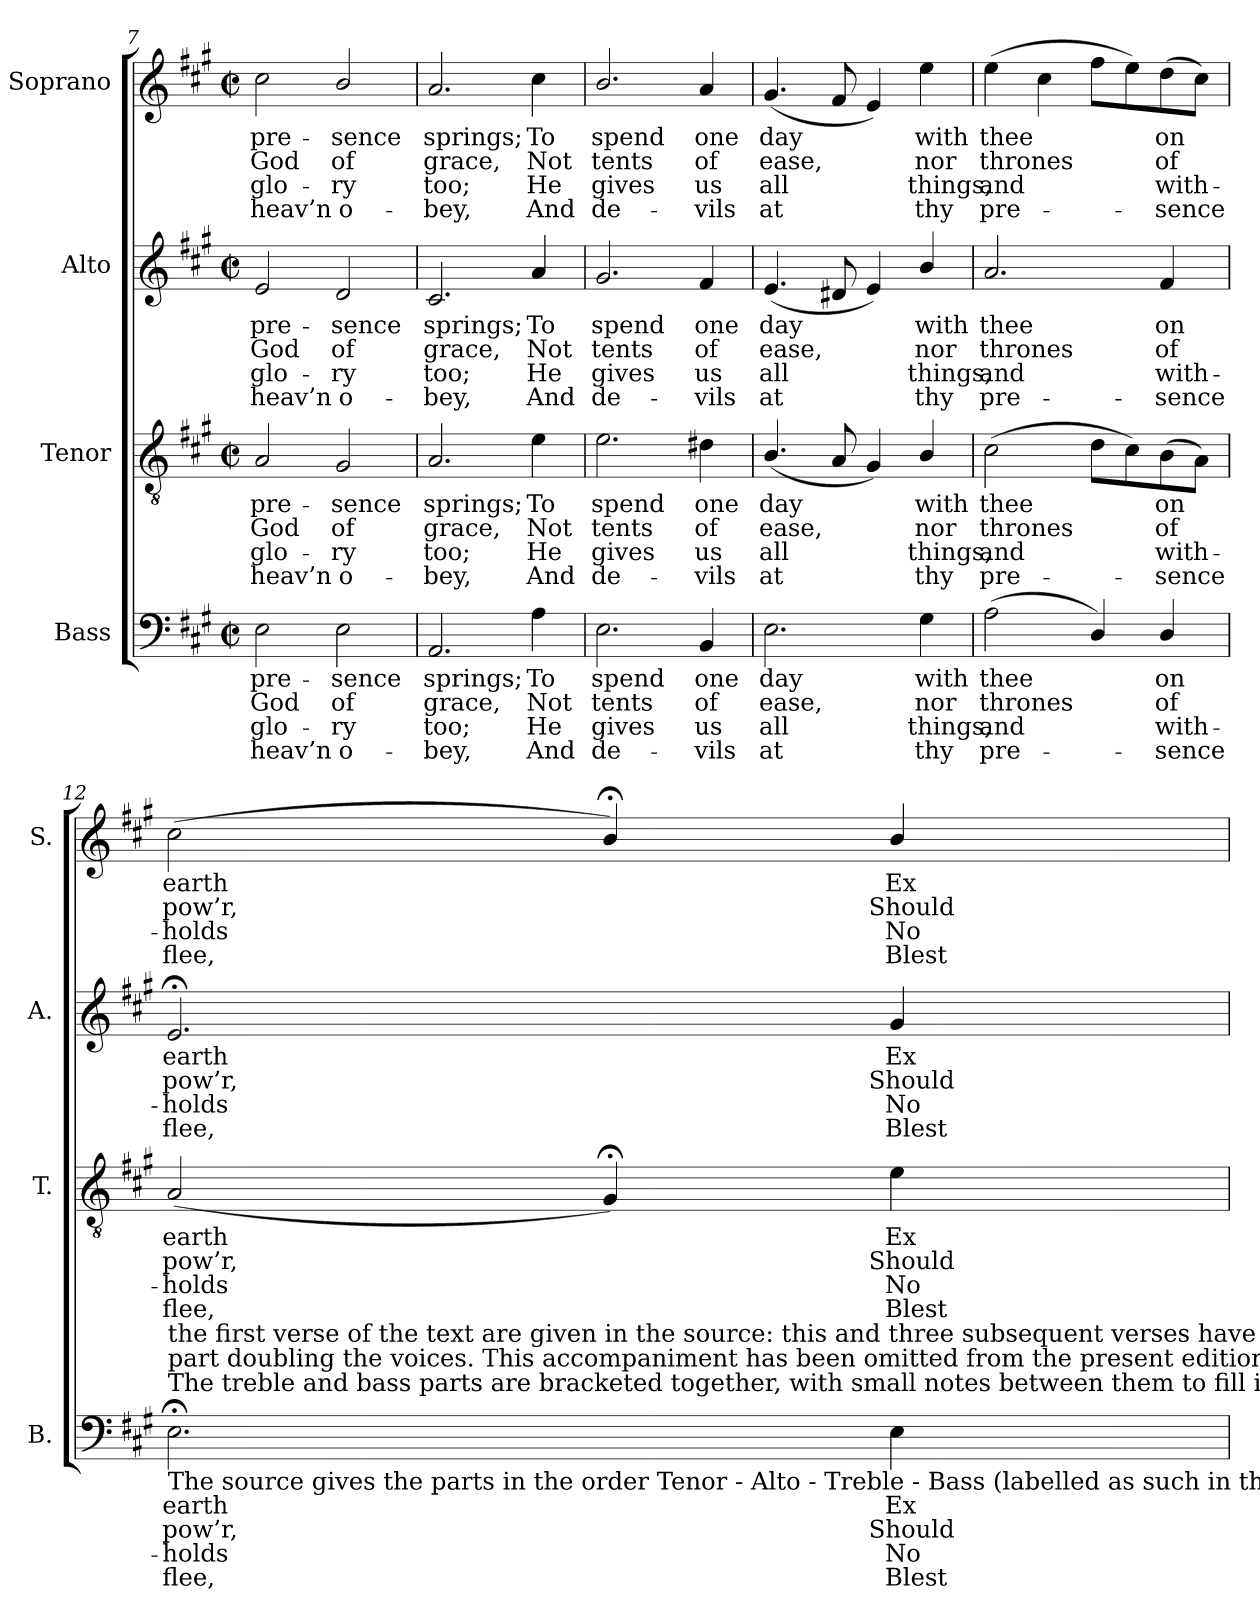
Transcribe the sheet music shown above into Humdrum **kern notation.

**kern	**text	**text	**text	**text	**kern	**text	**text	**text	**text	**kern	**text	**text	**text	**text	**kern	**text	**text	**text	**text
*part4	*part4	*part4	*part4	*part4	*part3	*part3	*part3	*part3	*part3	*part2	*part2	*part2	*part2	*part2	*part1	*part1	*part1	*part1	*part1
*staff4	*staff4	*staff4	*staff4	*staff4	*staff3	*staff3	*staff3	*staff3	*staff3	*staff2	*staff2	*staff2	*staff2	*staff2	*staff1	*staff1	*staff1	*staff1	*staff1
*I"Bass	*	*	*	*	*I"Tenor	*	*	*	*	*I"Alto	*	*	*	*	*I"Soprano	*	*	*	*
*I'B.	*	*	*	*	*I'T.	*	*	*	*	*I'A.	*	*	*	*	*I'S.	*	*	*	*
!!LO:LB:g=z
*clefF4	*	*	*	*	*clefGv2	*	*	*	*	*clefG2	*	*	*	*	*clefG2	*	*	*	*
*	*	*	*	*	*ITrd7c12	*	*	*	*	*	*	*	*	*	*	*	*	*	*
*k[f#c#g#]	*	*	*	*	*k[f#c#g#]	*	*	*	*	*k[f#c#g#]	*	*	*	*	*k[f#c#g#]	*	*	*	*
*A:	*	*	*	*	*A:	*	*	*	*	*A:	*	*	*	*	*A:	*	*	*	*
*M2/2	*	*	*	*	*M2/2	*	*	*	*	*M2/2	*	*	*	*	*M2/2	*	*	*	*
*met(c|)	*	*	*	*	*met(c|)	*	*	*	*	*met(c|)	*	*	*	*	*met(c|)	*	*	*	*
=7	=7	=7	=7	=7	=7	=7	=7	=7	=7	=7	=7	=7	=7	=7	=7	=7	=7	=7	=7
!	!LO:LY:b:color=#000000	!LO:LY:b:color=#000000	!LO:LY:b:color=#000000	!LO:LY:b:color=#000000	!	!	!	!	!	!	!	!	!	!	!	!	!	!	!
!	!	!	!	!	!	!LO:LY:b:color=#000000	!LO:LY:b:color=#000000	!LO:LY:b:color=#000000	!LO:LY:b:color=#000000	!	!	!	!	!	!	!	!	!	!
!	!	!	!	!	!	!	!	!	!	!	!LO:LY:b:color=#000000	!LO:LY:b:color=#000000	!LO:LY:b:color=#000000	!LO:LY:b:color=#000000	!	!	!	!	!
!	!	!	!	!	!	!	!	!	!	!	!	!	!	!	!	!LO:LY:b:color=#000000	!LO:LY:b:color=#000000	!LO:LY:b:color=#000000	!LO:LY:b:color=#000000
2Ei\	pre-	God	glo-	-heav’n	2AAi/	pre-	God	glo-	-heav’n	2ei/	pre-	God	glo-	-heav’n	2cc#i\	pre-	God	glo-	-heav’n
!	!LO:LY:b:color=#000000	!LO:LY:b:color=#000000	!LO:LY:b:color=#000000	!LO:LY:b:color=#000000	!	!	!	!	!	!	!	!	!	!	!	!	!	!	!
!	!	!	!	!	!	!LO:LY:b:color=#000000	!LO:LY:b:color=#000000	!LO:LY:b:color=#000000	!LO:LY:b:color=#000000	!	!	!	!	!	!	!	!	!	!
!	!	!	!	!	!	!	!	!	!	!	!LO:LY:b:color=#000000	!LO:LY:b:color=#000000	!LO:LY:b:color=#000000	!LO:LY:b:color=#000000	!	!	!	!	!
!	!	!	!	!	!	!	!	!	!	!	!	!	!	!	!	!LO:LY:b:color=#000000	!LO:LY:b:color=#000000	!LO:LY:b:color=#000000	!LO:LY:b:color=#000000
2Ei\	-sence	of	ry	o-	2GG#i/	-sence	of	ry	o-	2di/	-sence	of	ry	o-	2bi/	-sence	of	ry	o-
=8	=8	=8	=8	=8	=8	=8	=8	=8	=8	=8	=8	=8	=8	=8	=8	=8	=8	=8	=8
!	!LO:LY:b:color=#000000	!LO:LY:b:color=#000000	!LO:LY:b:color=#000000	!LO:LY:b:color=#000000	!	!	!	!	!	!	!	!	!	!	!	!	!	!	!
!	!	!	!	!	!	!LO:LY:b:color=#000000	!LO:LY:b:color=#000000	!LO:LY:b:color=#000000	!LO:LY:b:color=#000000	!	!	!	!	!	!	!	!	!	!
!	!	!	!	!	!	!	!	!	!	!	!LO:LY:b:color=#000000	!LO:LY:b:color=#000000	!LO:LY:b:color=#000000	!LO:LY:b:color=#000000	!	!	!	!	!
!	!	!	!	!	!	!	!	!	!	!	!	!	!	!	!	!LO:LY:b:color=#000000	!LO:LY:b:color=#000000	!LO:LY:b:color=#000000	!LO:LY:b:color=#000000
2.AAi/	springs;	grace,	-too;	bey,	2.AAi/	springs;	grace,	-too;	bey,	2.c#i/	springs;	grace,	-too;	bey,	2.ai/	springs;	grace,	-too;	bey,
!	!LO:LY:b:color=#000000	!LO:LY:b:color=#000000	!LO:LY:b:color=#000000	!LO:LY:b:color=#000000	!	!	!	!	!	!	!	!	!	!	!	!	!	!	!
!	!	!	!	!	!	!LO:LY:b:color=#000000	!LO:LY:b:color=#000000	!LO:LY:b:color=#000000	!LO:LY:b:color=#000000	!	!	!	!	!	!	!	!	!	!
!	!	!	!	!	!	!	!	!	!	!	!LO:LY:b:color=#000000	!LO:LY:b:color=#000000	!LO:LY:b:color=#000000	!LO:LY:b:color=#000000	!	!	!	!	!
!	!	!	!	!	!	!	!	!	!	!	!	!	!	!	!	!LO:LY:b:color=#000000	!LO:LY:b:color=#000000	!LO:LY:b:color=#000000	!LO:LY:b:color=#000000
4Ai\	To	Not	He	And	4Ei\	To	Not	He	And	4ai/	To	Not	He	And	4cc#i\	To	Not	He	And
=9	=9	=9	=9	=9	=9	=9	=9	=9	=9	=9	=9	=9	=9	=9	=9	=9	=9	=9	=9
!	!LO:LY:b:color=#000000	!LO:LY:b:color=#000000	!LO:LY:b:color=#000000	!LO:LY:b:color=#000000	!	!	!	!	!	!	!	!	!	!	!	!	!	!	!
!	!	!	!	!	!	!LO:LY:b:color=#000000	!LO:LY:b:color=#000000	!LO:LY:b:color=#000000	!LO:LY:b:color=#000000	!	!	!	!	!	!	!	!	!	!
!	!	!	!	!	!	!	!	!	!	!	!LO:LY:b:color=#000000	!LO:LY:b:color=#000000	!LO:LY:b:color=#000000	!LO:LY:b:color=#000000	!	!	!	!	!
!	!	!	!	!	!	!	!	!	!	!	!	!	!	!	!	!LO:LY:b:color=#000000	!LO:LY:b:color=#000000	!LO:LY:b:color=#000000	!LO:LY:b:color=#000000
2.Ei\	spend	tents	gives	de-	2.Ei\	spend	tents	gives	de-	2.g#i/	spend	tents	gives	de-	2.bi/	spend	tents	gives	de-
!	!LO:LY:b:color=#000000	!LO:LY:b:color=#000000	!LO:LY:b:color=#000000	!LO:LY:b:color=#000000	!	!	!	!	!	!	!	!	!	!	!	!	!	!	!
!	!	!	!	!	!	!LO:LY:b:color=#000000	!LO:LY:b:color=#000000	!LO:LY:b:color=#000000	!LO:LY:b:color=#000000	!	!	!	!	!	!	!	!	!	!
!	!	!	!	!	!	!	!	!	!	!	!LO:LY:b:color=#000000	!LO:LY:b:color=#000000	!LO:LY:b:color=#000000	!LO:LY:b:color=#000000	!	!	!	!	!
!	!	!	!	!	!	!	!	!	!	!	!	!	!	!	!	!LO:LY:b:color=#000000	!LO:LY:b:color=#000000	!LO:LY:b:color=#000000	!LO:LY:b:color=#000000
4BBi/	one	of	-us	vils	4D#Xi\	one	of	-us	vils	4f#i/	one	of	-us	vils	4ai/	one	of	-us	vils
=10	=10	=10	=10	=10	=10	=10	=10	=10	=10	=10	=10	=10	=10	=10	=10	=10	=10	=10	=10
!	!LO:LY:b:color=#000000	!LO:LY:b:color=#000000	!LO:LY:b:color=#000000	!LO:LY:b:color=#000000	!	!	!	!	!	!	!	!	!	!	!	!	!	!	!
!	!	!	!	!	!	!LO:LY:b:color=#000000	!LO:LY:b:color=#000000	!LO:LY:b:color=#000000	!LO:LY:b:color=#000000	!	!	!	!	!	!	!	!	!	!
!	!	!	!	!	!	!	!	!	!	!	!LO:LY:b:color=#000000	!LO:LY:b:color=#000000	!LO:LY:b:color=#000000	!LO:LY:b:color=#000000	!	!	!	!	!
!	!	!	!	!	!	!	!	!	!	!	!	!	!	!	!	!LO:LY:b:color=#000000	!LO:LY:b:color=#000000	!LO:LY:b:color=#000000	!LO:LY:b:color=#000000
2.Ei\	day	ease,	all	at	(4.BBi/	day	ease,	all	at	(4.ei/	day	ease,	all	at	(4.g#i/	day	ease,	all	at
.	.	.	.	.	8AAi/	.	.	.	.	8d#Xi/	.	.	.	.	8f#i/	.	.	.	.
.	.	.	.	.	4GG#i/)	.	.	.	.	4ei/)	.	.	.	.	4ei/)	.	.	.	.
!	!LO:LY:b:color=#000000	!LO:LY:b:color=#000000	!LO:LY:b:color=#000000	!LO:LY:b:color=#000000	!	!	!	!	!	!	!	!	!	!	!	!	!	!	!
!	!	!	!	!	!	!LO:LY:b:color=#000000	!LO:LY:b:color=#000000	!LO:LY:b:color=#000000	!LO:LY:b:color=#000000	!	!	!	!	!	!	!	!	!	!
!	!	!	!	!	!	!	!	!	!	!	!LO:LY:b:color=#000000	!LO:LY:b:color=#000000	!LO:LY:b:color=#000000	!LO:LY:b:color=#000000	!	!	!	!	!
!	!	!	!	!	!	!	!	!	!	!	!	!	!	!	!	!LO:LY:b:color=#000000	!LO:LY:b:color=#000000	!LO:LY:b:color=#000000	!LO:LY:b:color=#000000
4G#i\	with	nor	things,	thy	4BBi/	with	nor	things,	thy	4bi/	with	nor	things,	thy	4eei\	with	nor	things,	thy
=11	=11	=11	=11	=11	=11	=11	=11	=11	=11	=11	=11	=11	=11	=11	=11	=11	=11	=11	=11
!	!LO:LY:b:color=#000000	!LO:LY:b:color=#000000	!LO:LY:b:color=#000000	!LO:LY:b:color=#000000	!	!	!	!	!	!	!	!	!	!	!	!	!	!	!
!	!	!	!	!	!	!LO:LY:b:color=#000000	!LO:LY:b:color=#000000	!LO:LY:b:color=#000000	!LO:LY:b:color=#000000	!	!	!	!	!	!	!	!	!	!
!	!	!	!	!	!	!	!	!	!	!	!LO:LY:b:color=#000000	!LO:LY:b:color=#000000	!LO:LY:b:color=#000000	!LO:LY:b:color=#000000	!	!	!	!	!
!	!	!	!	!	!	!	!	!	!	!	!	!	!	!	!	!LO:LY:b:color=#000000	!LO:LY:b:color=#000000	!LO:LY:b:color=#000000	!LO:LY:b:color=#000000
(2Ai\	thee	thrones	and	pre-	(2C#i\	thee	thrones	and	pre-	2.ai/	thee	thrones	and	pre-	(4eei\	thee	thrones	and	pre-
.	.	.	.	.	.	.	.	.	.	.	.	.	.	.	4cc#i\	.	.	.	.
4Di/)	.	.	.	.	8Di\L	.	.	.	.	.	.	.	.	.	8ff#i\L	.	.	.	.
.	.	.	.	.	8C#i\)	.	.	.	.	.	.	.	.	.	8eei\)	.	.	.	.
!	!LO:LY:b:color=#000000	!LO:LY:b:color=#000000	!LO:LY:b:color=#000000	!LO:LY:b:color=#000000	!	!	!	!	!	!	!	!	!	!	!	!	!	!	!
!	!	!	!	!	!	!LO:LY:b:color=#000000	!LO:LY:b:color=#000000	!LO:LY:b:color=#000000	!LO:LY:b:color=#000000	!	!	!	!	!	!	!	!	!	!
!	!	!	!	!	!	!	!	!	!	!	!LO:LY:b:color=#000000	!LO:LY:b:color=#000000	!LO:LY:b:color=#000000	!LO:LY:b:color=#000000	!	!	!	!	!
!	!	!	!	!	!	!	!	!	!	!	!	!	!	!	!	!LO:LY:b:color=#000000	!LO:LY:b:color=#000000	!LO:LY:b:color=#000000	!LO:LY:b:color=#000000
4Di/	on	of	-with-	-sence	(8BBi\	on	of	-with-	-sence	4f#i/	on	of	-with-	-sence	(8ddi\	on	of	-with-	-sence
.	.	.	.	.	8AAi\J)	.	.	.	.	.	.	.	.	.	8cc#i\J)	.	.	.	.
!!LO:PB:g=z
=12	=12	=12	=12	=12	=12	=12	=12	=12	=12	=12	=12	=12	=12	=12	=12	=12	=12	=12	=12
!	!LO:LY:b:color=#000000	!LO:LY:b:color=#000000	!LO:LY:b:color=#000000	!LO:LY:b:color=#000000	!	!	!	!	!	!	!	!	!	!	!	!	!	!	!
!	!	!	!	!	!	!LO:LY:b:color=#000000	!LO:LY:b:color=#000000	!LO:LY:b:color=#000000	!LO:LY:b:color=#000000	!	!	!	!	!	!	!	!	!	!
!	!	!	!	!	!	!	!	!	!	!	!LO:LY:b:color=#000000	!LO:LY:b:color=#000000	!LO:LY:b:color=#000000	!LO:LY:b:color=#000000	!	!	!	!	!
!LO:TX:b:t=The source gives the parts in the order Tenor - Alto - Treble - Bass (labelled as such in the first piece in the book).	!	!	!	!	!	!	!	!	!	!	!	!	!	!	!	!	!	!	!
!LO:TX:t=The treble and bass parts are bracketed together, with small notes between them to fill in the harmony of a keyboard	!	!	!	!	!	!	!	!	!	!	!	!	!	!	!	!	!	!	!
!LO:TX:t=part doubling the voices. This accompaniment has been omitted from the present edition. Only the opening words of	!	!	!	!	!	!	!	!	!	!	!	!	!	!	!	!	!	!	!
!LO:TX:t=the first verse of the text are given in the source&colon; this and three subsequent verses have been underlaid editorially.	!	!	!	!	!	!	!	!	!	!	!	!	!	!	!	!	!	!	!
!	!	!	!	!	!	!	!	!	!	!	!	!	!	!	!	!LO:LY:b:color=#000000	!LO:LY:b:color=#000000	!LO:LY:b:color=#000000	!LO:LY:b:color=#000000
2.E;i\	earth	pow’r,	holds	flee,	(2AAi/	earth	pow’r,	holds	flee,	2.e;i/	earth	pow’r,	holds	flee,	(2cc#i\	earth	pow’r,	holds	flee,
.	.	.	.	.	4GG#;i/)	.	.	.	.	.	.	.	.	.	4b;i/)	.	.	.	.
!	!LO:LY:b:color=#000000	!LO:LY:b:color=#000000	!LO:LY:b:color=#000000	!LO:LY:b:color=#000000	!	!	!	!	!	!	!	!	!	!	!	!	!	!	!
!	!	!	!	!	!	!LO:LY:b:color=#000000	!LO:LY:b:color=#000000	!LO:LY:b:color=#000000	!LO:LY:b:color=#000000	!	!	!	!	!	!	!	!	!	!
!	!	!	!	!	!	!	!	!	!	!	!LO:LY:b:color=#000000	!LO:LY:b:color=#000000	!LO:LY:b:color=#000000	!LO:LY:b:color=#000000	!	!	!	!	!
!	!	!	!	!	!	!	!	!	!	!	!	!	!	!	!	!LO:LY:b:color=#000000	!LO:LY:b:color=#000000	!LO:LY:b:color=#000000	!LO:LY:b:color=#000000
4Ei\	Ex-	Should	No	Blest	4Ei\	Ex-	Should	No	Blest	4g#i/	Ex-	Should	No	Blest	4bi/	Ex-	Should	No	Blest
=	=	=	=	=	=	=	=	=	=	=	=	=	=	=	=	=	=	=	=
*-	*-	*-	*-	*-	*-	*-	*-	*-	*-	*-	*-	*-	*-	*-	*-	*-	*-	*-	*-
